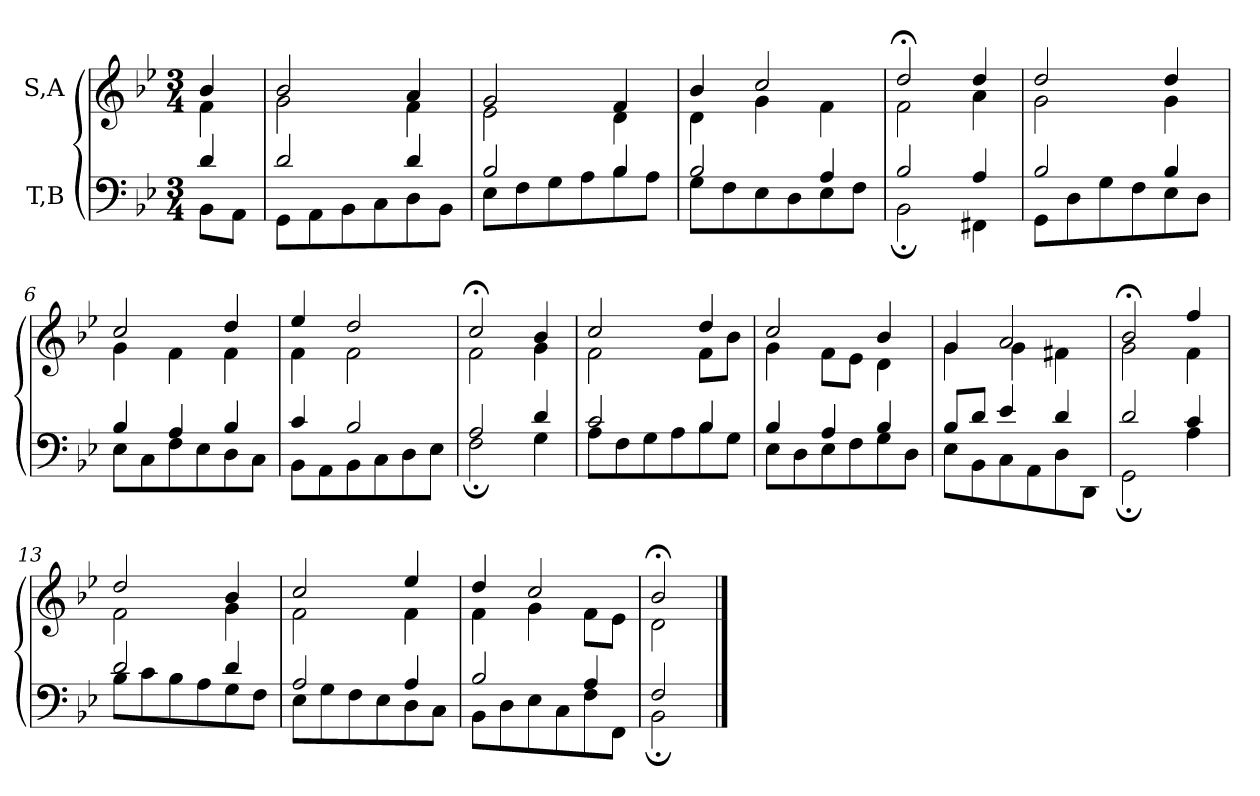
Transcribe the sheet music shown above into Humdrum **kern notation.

**kern	**kern
*part2	*part1
*staff2	*staff1
*I"T,B	*I"S,A
*clefF4	*clefG2
*k[b-e-]	*k[b-e-]
*M3/4	*M3/4
=	=
*^	*^
4d	8BB-L	4b-	4f
.	8AAJ	.	.
=1	=1	=1	=1
2d	8GGL	2b-	2g
.	8AA	.	.
.	8BB-	.	.
.	8C	.	.
4d	8D	4a	4f
.	8BB-J	.	.
=2	=2	=2	=2
2B-	8E-L	2g	2e-
.	8F	.	.
.	8G	.	.
.	8A	.	.
4B-	8B-	4f	4d
.	8AJ	.	.
=3	=3	=3	=3
2B-	8GL	4b-	4d
.	8F	.	.
.	8E-	2cc	4g
.	8D	.	.
4A	8E-	.	4f
.	8FJ	.	.
=4	=4	=4	=4
2B-	2BB-;	2dd;<	2f
4A	4FF#X	4dd	4a
=5	=5	=5	=5
2B-	8GGL	2dd	2g
.	8D	.	.
.	8G	.	.
.	8F	.	.
4B-	8E-	4dd	4g
.	8DJ	.	.
=6	=6	=6	=6
4B-	8E-L	2cc	4g
.	8C	.	.
4A	8F	.	4f
.	8E-	.	.
4B-	8D	4dd	4f
.	8CJ	.	.
=7	=7	=7	=7
4c	8BB-L	4ee-	4f
.	8AA	.	.
2B-	8BB-	2dd	2f
.	8C	.	.
.	8D	.	.
.	8E-J	.	.
=8	=8	=8	=8
2A	2F;	2cc;<	2f
4d	4G	4b-	4g
=9	=9	=9	=9
2c	8AL	2cc	2f
.	8F	.	.
.	8G	.	.
.	8A	.	.
4B-	8B-	4dd	8fL
.	8GJ	.	8b-J
=10	=10	=10	=10
4B-	8E-L	2cc	4g
.	8D	.	.
4A	8E-	.	8fL
.	8F	.	8e-J
4B-	8G	4b-	4d
.	8DJ	.	.
=11	=11	=11	=11
8B-L	8E-L	4g	4g
8dJ	8BB-	.	.
4e-	8C	2a	4g
.	8AA	.	.
4d	8D	.	4f#X
.	8DDJ	.	.
=12	=12	=12	=12
2d	2GG;	2b-;<	2g
4c	4A	4ff	4f
=13	=13	=13	=13
2d	8B-L	2dd	2f
.	8c	.	.
.	8B-	.	.
.	8A	.	.
4d	8G	4b-	4g
.	8FJ	.	.
=14	=14	=14	=14
2A	8E-L	2cc	2f
.	8G	.	.
.	8F	.	.
.	8E-	.	.
4A	8D	4ee-	4f
.	8CJ	.	.
=15	=15	=15	=15
2B-	8BB-L	4dd	4f
.	8D	.	.
.	8E-	2cc	4g
.	8C	.	.
4A	8F	.	8fL
.	8FFJ	.	8e-J
=16	=16	=16	=16
2F	2BB-;	2b-;<	2d
*v	*v	*	*
*	*v	*v
==	==
*-	*-
